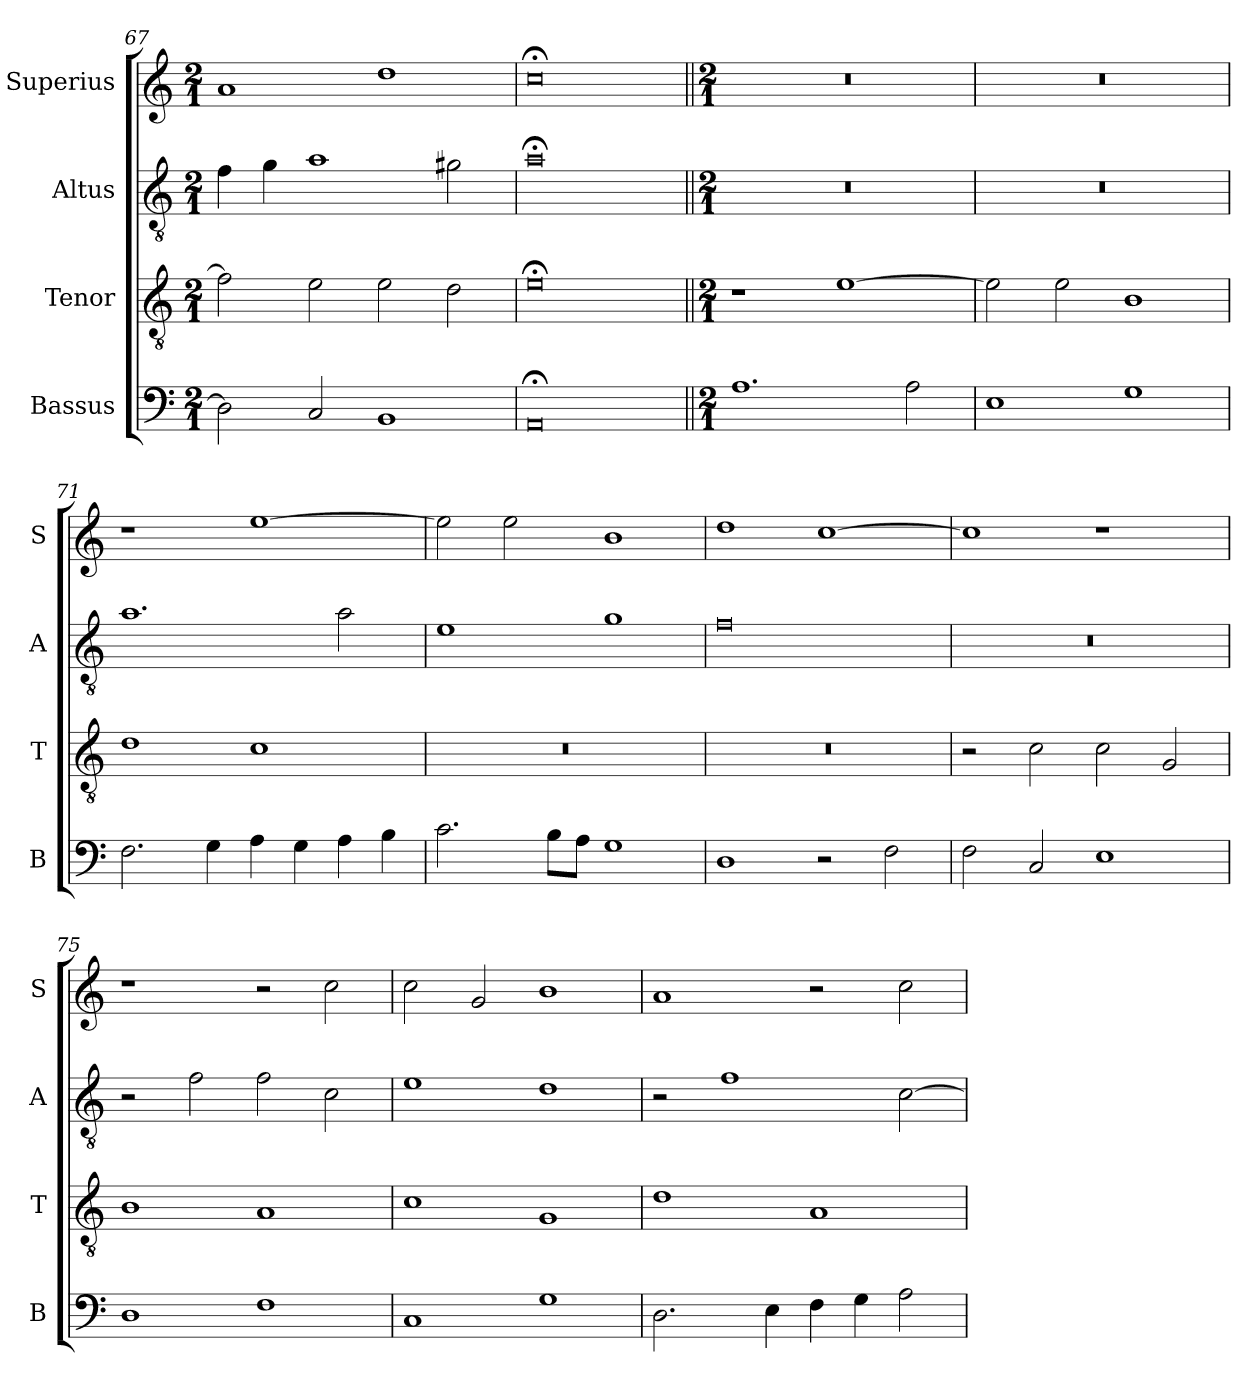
**kern	**kern	**kern	**kern
*part4	*part3	*part2	*part1
*staff4	*staff3	*staff2	*staff1
*I"Bassus	*I"Tenor	*I"Altus	*I"Superius
*I'B	*I'T	*I'A	*I'S
*clefF4	*clefGv2	*clefGv2	*clefG2
*k[]	*k[]	*k[]	*k[]
*M2/1	*M2/1	*M2/1	*M2/1
=67	=67	=67	=67
2D\]	2f\]	4f\	1a
.	.	4g\	.
2C/	2e\	1a	.
1BB	2e\	.	1dd
.	2d\	2g#X\	.
=68	=68	=68	=68
0AA;<	0e;<	0a;<	0cc;<
!!LO:LB:g=z
=69||	=69||	=69||	=69||
*k[]	*k[]	*k[]	*k[]
*M2/1	*M2/1	*M2/1	*M2/1
1.A	1r	0r	0r
.	[1e	.	.
2A\	.	.	.
=70	=70	=70	=70
1E	2e\]	0r	0r
.	2e\	.	.
1G	1B	.	.
=71	=71	=71	=71
2.F\	1d	1.a	1r
4G\	.	.	.
4A\	1c	.	[1ee
4G\	.	.	.
4A\	.	2a\	.
4B\	.	.	.
=72	=72	=72	=72
2.c\	0r	1e	2ee\]
.	.	.	2ee\
8B\L	.	.	.
8A\J	.	.	.
1G	.	1g	1b
=73	=73	=73	=73
1D	0r	0f	1dd
2r	.	.	[1cc
2F\	.	.	.
=74	=74	=74	=74
2F\	2r	0r	1cc]
2C/	2c\	.	.
1E	2c\	.	1r
.	2G/	.	.
=75	=75	=75	=75
1D	1B	2r	1r
.	.	2f\	.
1F	1A	2f\	2r
.	.	2c\	2cc\
=76	=76	=76	=76
1C	1c	1e	2cc\
.	.	.	2g/
1G	1G	1d	1b
=77	=77	=77	=77
2.D\	1d	2r	1a
.	.	1f	.
4E\	.	.	.
4F\	1A	.	2r
4G\	.	.	.
2A\	.	[2c\	2cc\
=	=	=	=
*-	*-	*-	*-
